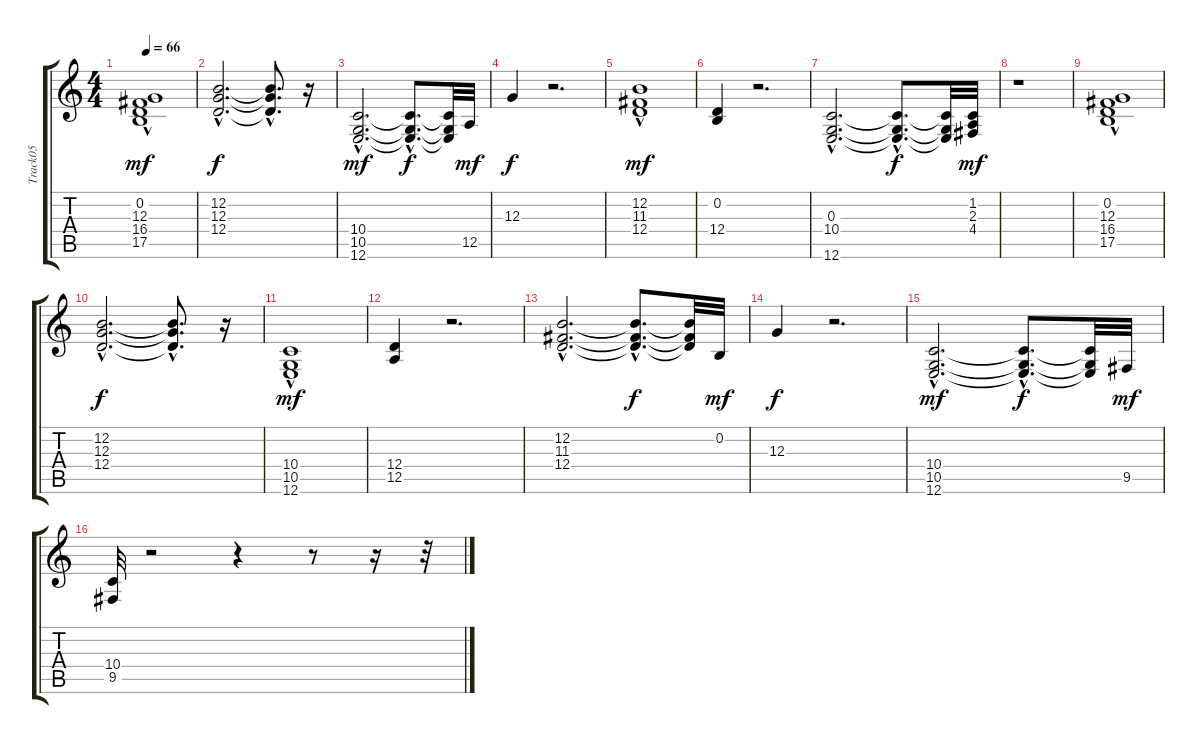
\track ("Track05" "Track05") {instrument acousticgrandpiano}
\staff {score tabs}
\tuning (E4 B3 G3 D3 A2 E2) {hide}
\ts (4 4)
\tempo 66
\clef g2
\ks c
(0.2 12.3 16.4{hac} 17.5{hac}).1{dy mf} |
(12.2{hac} 12.3{hac} 12.4{hac}).2{d dy f} (12.2{hac t} 12.3{hac t} 12.4{hac t}).8{d} r.16 |
(10.4{hac} 10.5{hac} 12.6{hac}).2{d dy mf} (10.4{hac t} 10.5{hac t} 12.6{hac t}).8{d dy f} (10.4{t} 10.5{t} 12.6{t}).32 12.5.32{dy mf} |
12.3.4{dy f} r.2{d} |
(12.2{hac} 11.3{hac} 12.4).1{dy mf} |
(0.2 12.4).4 r.2{d} |
(0.3{hac} 10.4{hac} 12.6{hac}).2{d} (0.3{hac t} 10.4{hac t} 12.6{hac t}).8{d dy f} (0.3{t} 10.4{t} 12.6{t}).32 (1.2 2.3 4.4).32{dy mf} |
r.1 |
(0.2 12.3 16.4{hac} 17.5{hac}).1 |
(12.2{hac} 12.3{hac} 12.4{hac}).2{d dy f} (12.2{hac t} 12.3{hac t} 12.4{hac t}).8{d} r.16 |
(10.4{hac} 10.5{hac} 12.6).1{dy mf} |
(12.4 12.5).4 r.2{d} |
(12.2{hac} 11.3{hac} 12.4{hac}).2{d} (12.2{hac t} 11.3{hac t} 12.4{hac t}).8{d dy f} (12.2{t} 11.3{t} 12.4{t}).32 0.2.32{dy mf} |
12.3.4{dy f} r.2{d} |
(10.4{hac} 10.5{hac} 12.6{hac}).2{d dy mf} (10.4{hac t} 10.5{hac t} 12.6{hac t}).8{d dy f} (10.4{t} 10.5{t} 12.6{t}).32 9.5.32{dy mf} |
(10.4 9.5).32 r.2 r.4 r.8 r.16 r.32
